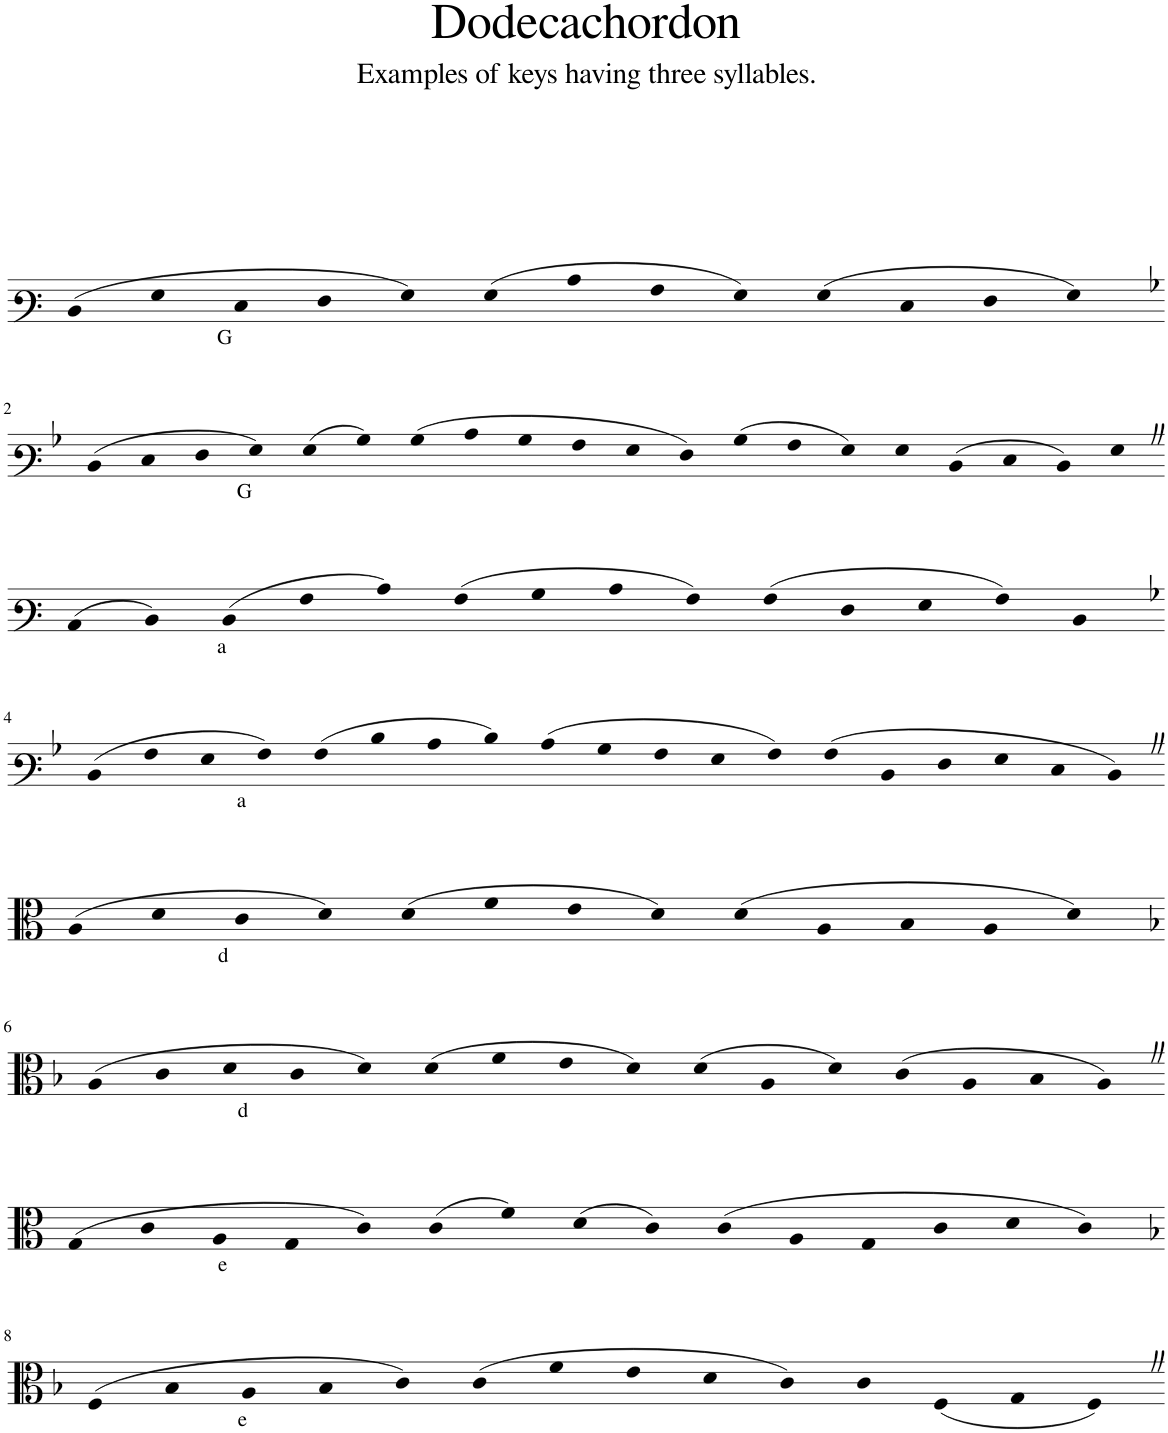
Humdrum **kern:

**kern
*part1
*staff1
*I"Piano
*I'Pno.
*clefF3
*k[]
*M63/4
=1
!LO:TX:b:t=G
(4D
4G
4E
4F
4G)
(4G
4c
4A
4G)
(4G
4E
4F
4G)
!!LO:LB:g=z
=2-
*k[b-]
!LO:TX:b:t=G
(4D
4E
4F
4G)
(4G
4B-)
(4B-
4c
4B-
4A
4G
4F)
(4B-
4A
4G)
4G
(4D
4E
4D)
4GZ
!!LO:LB:g=z
=3-
*k[]
!LO:TX:b:t=a
(4C
4D)
(4D
4A
4c)
(4A
4B
4c
4A)
(4A
4F
4G
4A)
4D
!!LO:LB:g=z
=4-
*k[b-]
!LO:TX:b:t=a
(4D
4A
4G
4A)
(4A
4d
4c
4d)
(4c
4B-
4A
4G
4A)
(4A
4D
4F
4G
4E
4DZ)
!!LO:LB:g=z
=5-
*clefC3
*k[]
!LO:TX:b:t=d
(4A
4d
4c
4d)
(4d
4f
4e
4d)
(4d
4A
4B
4A
4d)
!!LO:LB:g=z
=6-
*k[b-]
!LO:TX:b:t=d
(4A
4c
4d
4c
4d)
(4d
4f
4e
4d)
(4d
4A
4d)
(4c
4A
4B-
4AZ)
!!LO:LB:g=z
=7-
*k[]
!LO:TX:b:t=e
(4G
4c
4A
4G
4c)
(4c
4f)
(4d
4c)
(4c
4A
4G
4c
4d
4c)
!!LO:LB:g=z
=8-
*k[b-]
!LO:TX:b:t=e
(4F
4B-
4A
4B-
4c)
(4c
4f
4e
4d
4c)
4c
(4F
4G
4FZ)
=-
*-
